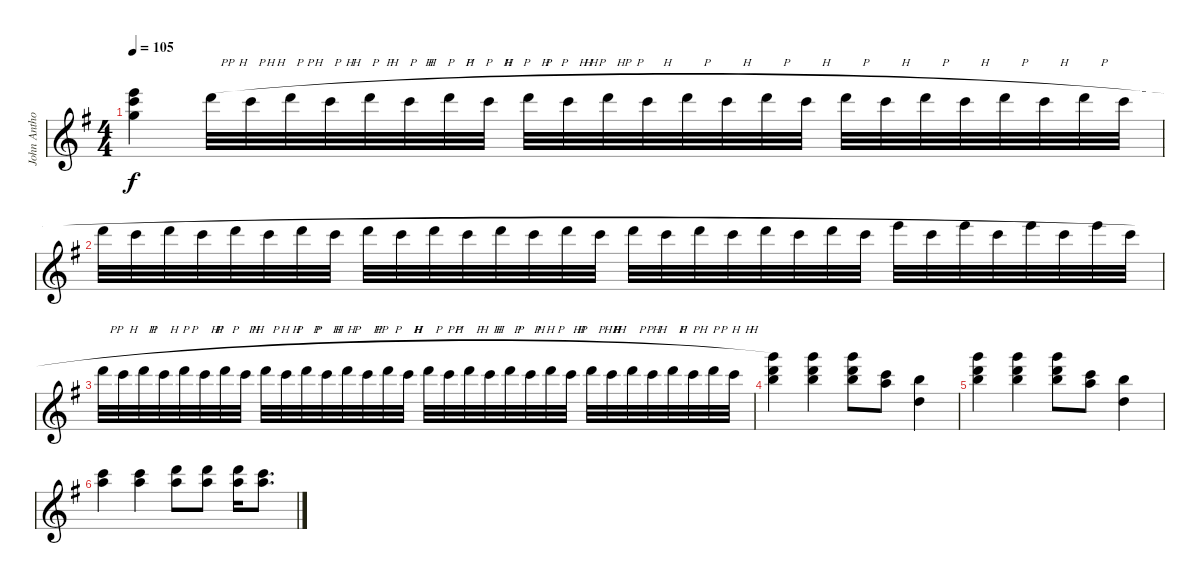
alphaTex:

\track ("John Anthony Keyboards" "John Antho") {instrument rockorgan}
\staff {score}
\tuning (E4 B3 G3 D3 A2 E2) {hide}
\ts (4 4)
\tempo 105
\clef g2
\ks g
(24.1{t} 25.2{t} 24.3{t}).4{dy f} 22.1{h}.32 20.1{h}.32 22.1{h}.32 20.1{h}.32 22.1{h}.32 20.1{h}.32 22.1{h}.32 20.1{h}.32 22.1{h}.32 20.1{h}.32 22.1{h}.32 20.1{h}.32 22.1{h}.32 20.1{h}.32 22.1{h}.32 20.1{h}.32 22.1{h}.32 20.1{h}.32 22.1{h}.32 20.1{h}.32 22.1{h}.32 20.1{h}.32 22.1{h}.32 20.1{h}.32 |
22.1{h}.32 20.1{h}.32 22.1{h}.32 20.1{h}.32 22.1{h}.32 20.1{h}.32 22.1{h}.32 20.1{h}.32 22.1{h}.32 20.1{h}.32 22.1{h}.32 20.1{h}.32 22.1{h}.32 20.1{h}.32 22.1{h}.32 20.1{h}.32 22.1{h}.32 20.1{h}.32 22.1{h}.32 20.1{h}.32 22.1{h}.32 20.1{h}.32 22.1{h}.32 20.1{h}.32 24.1{h}.32 20.1{h}.32 24.1{h}.32 20.1{h}.32 24.1{h}.32 20.1{h}.32 24.1{h}.32 20.1{h}.32 |
22.1{h}.32 20.1{h}.32 22.1{h}.32 20.1{h}.32 22.1{h}.32 20.1{h}.32 22.1{h}.32 20.1{h}.32 22.1{h}.32 20.1{h}.32 22.1{h}.32 20.1{h}.32 22.1{h}.32 20.1{h}.32 22.1{h}.32 20.1{h}.32 22.1{h}.32 20.1{h}.32 22.1{h}.32 20.1{h}.32 22.1{h}.32 20.1{h}.32 22.1{h}.32 20.1{h}.32 22.1{h}.32 20.1{h}.32 22.1{h}.32 20.1{h}.32 22.1{h}.32 20.1{h}.32 22.1{h}.32 20.1{h}.32 |
(27.1 27.2 28.3).4 (27.1 27.2 28.3).4 (27.1 27.2 28.3).8 (20.1 22.2).8 (10.1 28.3).4 |
(27.1 27.2 28.3).4 (27.1 27.2 28.3).4 (27.1 27.2 28.3).8 (20.1 22.2).8 (10.1 28.3).4 |
(20.1 22.2).4 (20.1 22.2).4 (27.2 26.3).8 (27.2 26.3).8 (27.2 26.3).16 (20.1 22.2).8{d}
